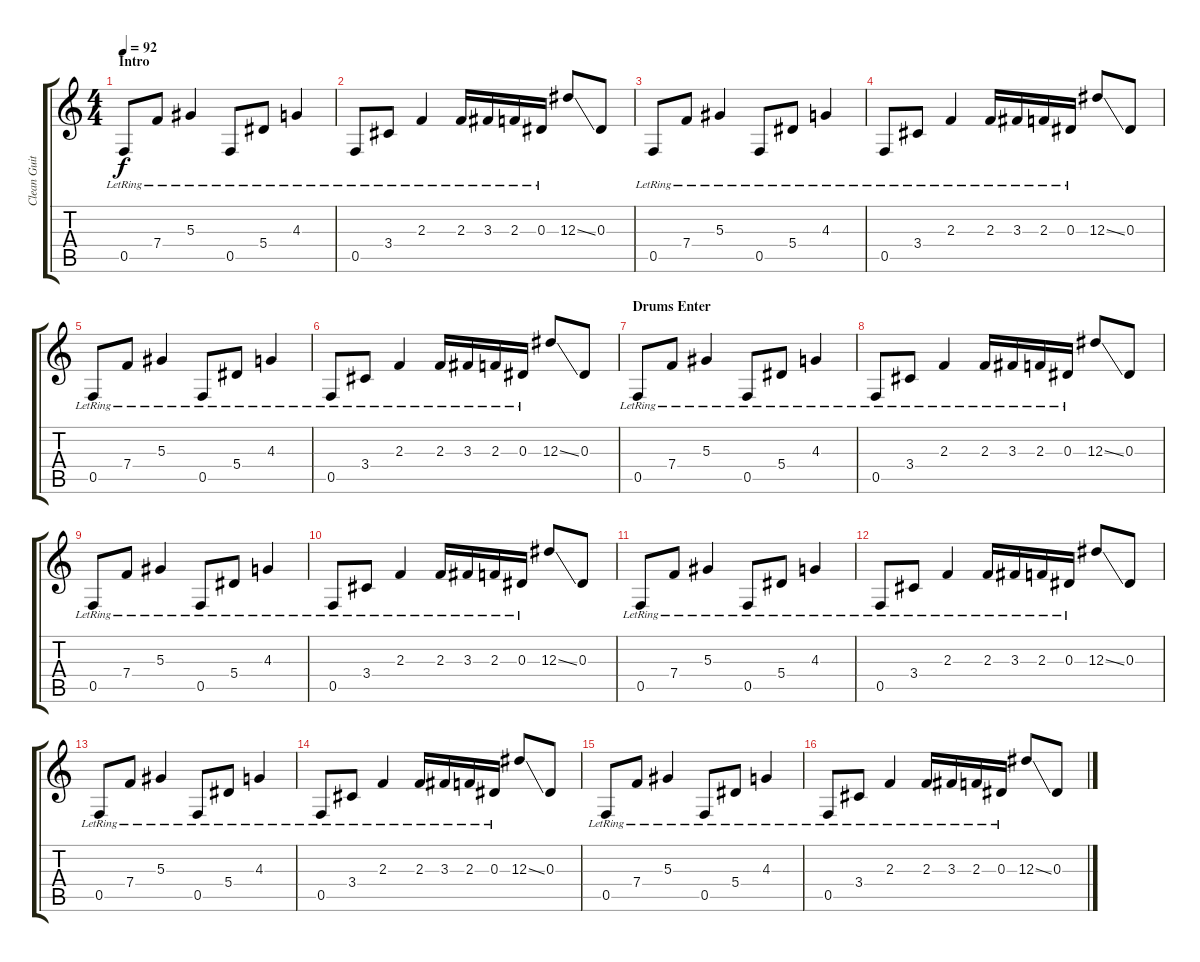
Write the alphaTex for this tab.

\track ("Clean Guitar (with tremelo)" "Clean Guit") {instrument electricguitarclean}
\staff {score tabs}
\tuning (C4 G3 Eb3 Bb2 F2 C2) {hide}
\ts (4 4)
\section ("" "Intro")
\tempo 92
\clef g2
\ks c
0.5{lr}.8{dy f instrument electricguitarclean} 7.4{lr}.8 5.3{lr}.4 0.5{lr}.8 5.4{lr}.8 4.3{lr}.4 |
0.5{lr}.8 3.4{lr}.8 2.3{lr}.4 2.3{lr}.16 3.3{lr}.16 2.3{lr}.16 0.3{lr}.16 12.3{ss}.8 0.3.8 |
0.5{lr}.8 7.4{lr}.8 5.3{lr}.4 0.5{lr}.8 5.4{lr}.8 4.3{lr}.4 |
0.5{lr}.8 3.4{lr}.8 2.3{lr}.4 2.3{lr}.16 3.3{lr}.16 2.3{lr}.16 0.3{lr}.16 12.3{ss}.8 0.3.8 |
0.5{lr}.8 7.4{lr}.8 5.3{lr}.4 0.5{lr}.8 5.4{lr}.8 4.3{lr}.4 |
0.5{lr}.8 3.4{lr}.8 2.3{lr}.4 2.3{lr}.16 3.3{lr}.16 2.3{lr}.16 0.3{lr}.16 12.3{ss}.8 0.3.8 |
\section ("" "Drums Enter")
0.5{lr}.8 7.4{lr}.8 5.3{lr}.4 0.5{lr}.8 5.4{lr}.8 4.3{lr}.4 |
0.5{lr}.8 3.4{lr}.8 2.3{lr}.4 2.3{lr}.16 3.3{lr}.16 2.3{lr}.16 0.3{lr}.16 12.3{ss}.8 0.3.8 |
0.5{lr}.8 7.4{lr}.8 5.3{lr}.4 0.5{lr}.8 5.4{lr}.8 4.3{lr}.4 |
0.5{lr}.8 3.4{lr}.8 2.3{lr}.4 2.3{lr}.16 3.3{lr}.16 2.3{lr}.16 0.3{lr}.16 12.3{ss}.8 0.3.8 |
0.5{lr}.8 7.4{lr}.8 5.3{lr}.4 0.5{lr}.8 5.4{lr}.8 4.3{lr}.4 |
0.5{lr}.8 3.4{lr}.8 2.3{lr}.4 2.3{lr}.16 3.3{lr}.16 2.3{lr}.16 0.3{lr}.16 12.3{ss}.8 0.3.8 |
0.5{lr}.8 7.4{lr}.8 5.3{lr}.4 0.5{lr}.8 5.4{lr}.8 4.3{lr}.4 |
0.5{lr}.8 3.4{lr}.8 2.3{lr}.4 2.3{lr}.16 3.3{lr}.16 2.3{lr}.16 0.3{lr}.16 12.3{ss}.8 0.3.8 |
0.5{lr}.8 7.4{lr}.8 5.3{lr}.4 0.5{lr}.8 5.4{lr}.8 4.3{lr}.4 |
0.5{lr}.8 3.4{lr}.8 2.3{lr}.4 2.3{lr}.16 3.3{lr}.16 2.3{lr}.16 0.3{lr}.16 12.3{ss}.8 0.3.8
